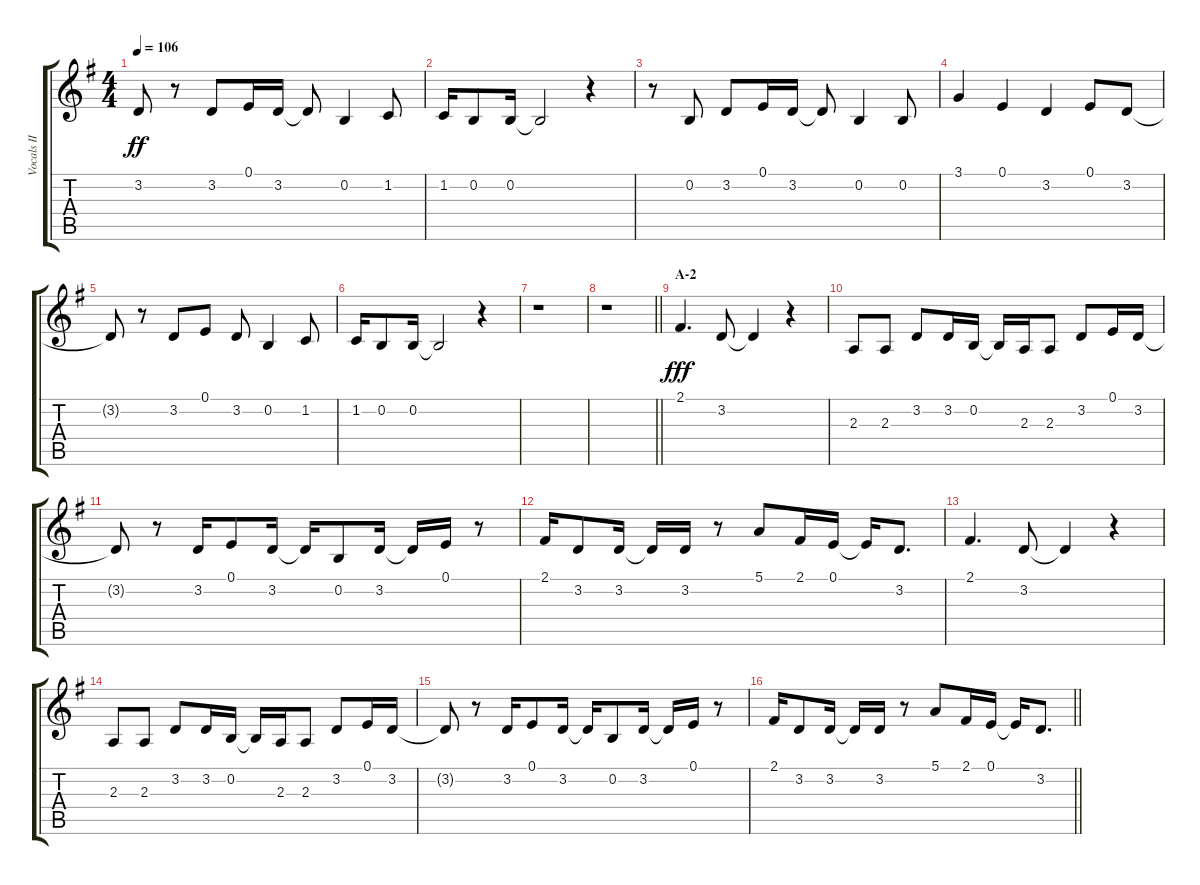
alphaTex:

\track ("Vocals II" "Vocals II") {instrument voiceoohs}
\staff {score tabs}
\tuning (E4 B3 G3 D3 A2 E2) {hide}
\ts (4 4)
\tempo 106
\clef g2
\ks g
3.2{t}.8{dy ff} r.8 3.2.8 0.1.16 3.2.16 3.2{t}.8 0.2.4 1.2.8 |
1.2.16 0.2.8 0.2.16 0.2{t}.2 r.4 |
r.8 0.2.8 3.2.8 0.1.16 3.2.16 3.2{t}.8 0.2.4 0.2.8 |
3.1.4 0.1.4 3.2.4 0.1.8 3.2.8 |
3.2{t}.8 r.8 3.2.8 0.1.8 3.2.8 0.2.4 1.2.8 |
1.2.16 0.2.8 0.2.16 0.2{t}.2 r.4 |
r.1 |
\barLineRight lightlight
r.1 |
\section ("" "A-2")
2.1.4{d dy fff} 3.2.8 3.2{t}.4 r.4 |
2.3.8 2.3.8 3.2.8 3.2.16 0.2.16 0.2{t}.16 2.3.16 2.3.8 3.2.8 0.1.16 3.2.16 |
3.2{t}.8 r.8 3.2.16 0.1.8 3.2.16 3.2{t}.16 0.2.8 3.2.16 3.2{t}.16 0.1.16 r.8 |
2.1.16 3.2.8 3.2.16 3.2{t}.16 3.2.16 r.8 5.1.8 2.1.16 0.1.16 0.1{t}.16 3.2.8{d} |
2.1.4{d} 3.2.8 3.2{t}.4 r.4 |
2.3.8 2.3.8 3.2.8 3.2.16 0.2.16 0.2{t}.16 2.3.16 2.3.8 3.2.8 0.1.16 3.2.16 |
3.2{t}.8 r.8 3.2.16 0.1.8 3.2.16 3.2{t}.16 0.2.8 3.2.16 3.2{t}.16 0.1.16 r.8 |
\barLineRight lightlight
2.1.16 3.2.8 3.2.16 3.2{t}.16 3.2.16 r.8 5.1.8 2.1.16 0.1.16 0.1{t}.16 3.2.8{d}
